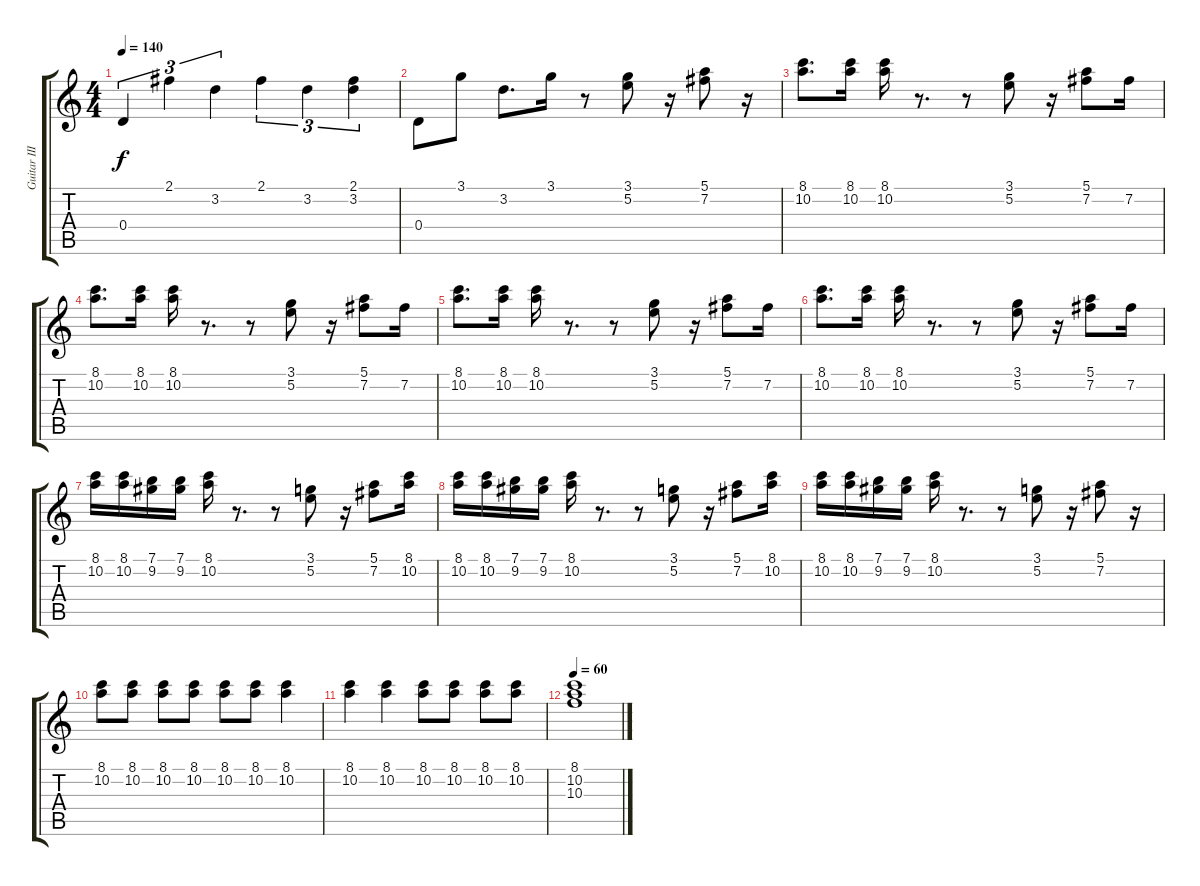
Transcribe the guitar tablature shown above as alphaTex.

\track ("Guitar III (12-string)" "Guitar III") {instrument distortionguitar}
\staff {score tabs}
\tuning (E4 B3 G3 D3 A2 E2) {hide}
\ts (4 4)
\tempo 140
\clef g2
\ks c
0.4.4{tu (3 2) dy f} 2.1.4{tu (3 2)} 3.2.4{tu (3 2)} 2.1.4{tu (3 2)} 3.2.4{tu (3 2)} (2.1 3.2).4{tu (3 2)} |
0.4.8 3.1.8 3.2.8{d} 3.1.16 r.8 (3.1 5.2).8 r.16 (5.1 7.2).8 r.16 |
(8.1 10.2).8{d} (8.1 10.2).16 (8.1 10.2).16 r.8{d} r.8 (3.1 5.2).8 r.16 (5.1 7.2).8 7.2.16 |
(8.1 10.2).8{d} (8.1 10.2).16 (8.1 10.2).16 r.8{d} r.8 (3.1 5.2).8 r.16 (5.1 7.2).8 7.2.16 |
(8.1 10.2).8{d} (8.1 10.2).16 (8.1 10.2).16 r.8{d} r.8 (3.1 5.2).8 r.16 (5.1 7.2).8 7.2.16 |
(8.1 10.2).8{d} (8.1 10.2).16 (8.1 10.2).16 r.8{d} r.8 (3.1 5.2).8 r.16 (5.1 7.2).8 7.2.16 |
(8.1 10.2).16 (8.1 10.2).16 (7.1 9.2).16 (7.1 9.2).16 (8.1 10.2).16 r.8{d} r.8 (3.1 5.2).8 r.16 (5.1 7.2).8 (8.1 10.2).16 |
(8.1 10.2).16 (8.1 10.2).16 (7.1 9.2).16 (7.1 9.2).16 (8.1 10.2).16 r.8{d} r.8 (3.1 5.2).8 r.16 (5.1 7.2).8 (8.1 10.2).16 |
(8.1 10.2).16 (8.1 10.2).16 (7.1 9.2).16 (7.1 9.2).16 (8.1 10.2).16 r.8{d} r.8 (3.1 5.2).8 r.16 (5.1 7.2).8 r.16 |
(8.1 10.2).8 (8.1 10.2).8 (8.1 10.2).8 (8.1 10.2).8 (8.1 10.2).8 (8.1 10.2).8 (8.1 10.2).4 |
(8.1 10.2).4 (8.1 10.2).4 (8.1 10.2).8 (8.1 10.2).8 (8.1 10.2).8 (8.1 10.2).8 |
\tempo 60
(8.1 10.2 10.3).1{volume 0}
